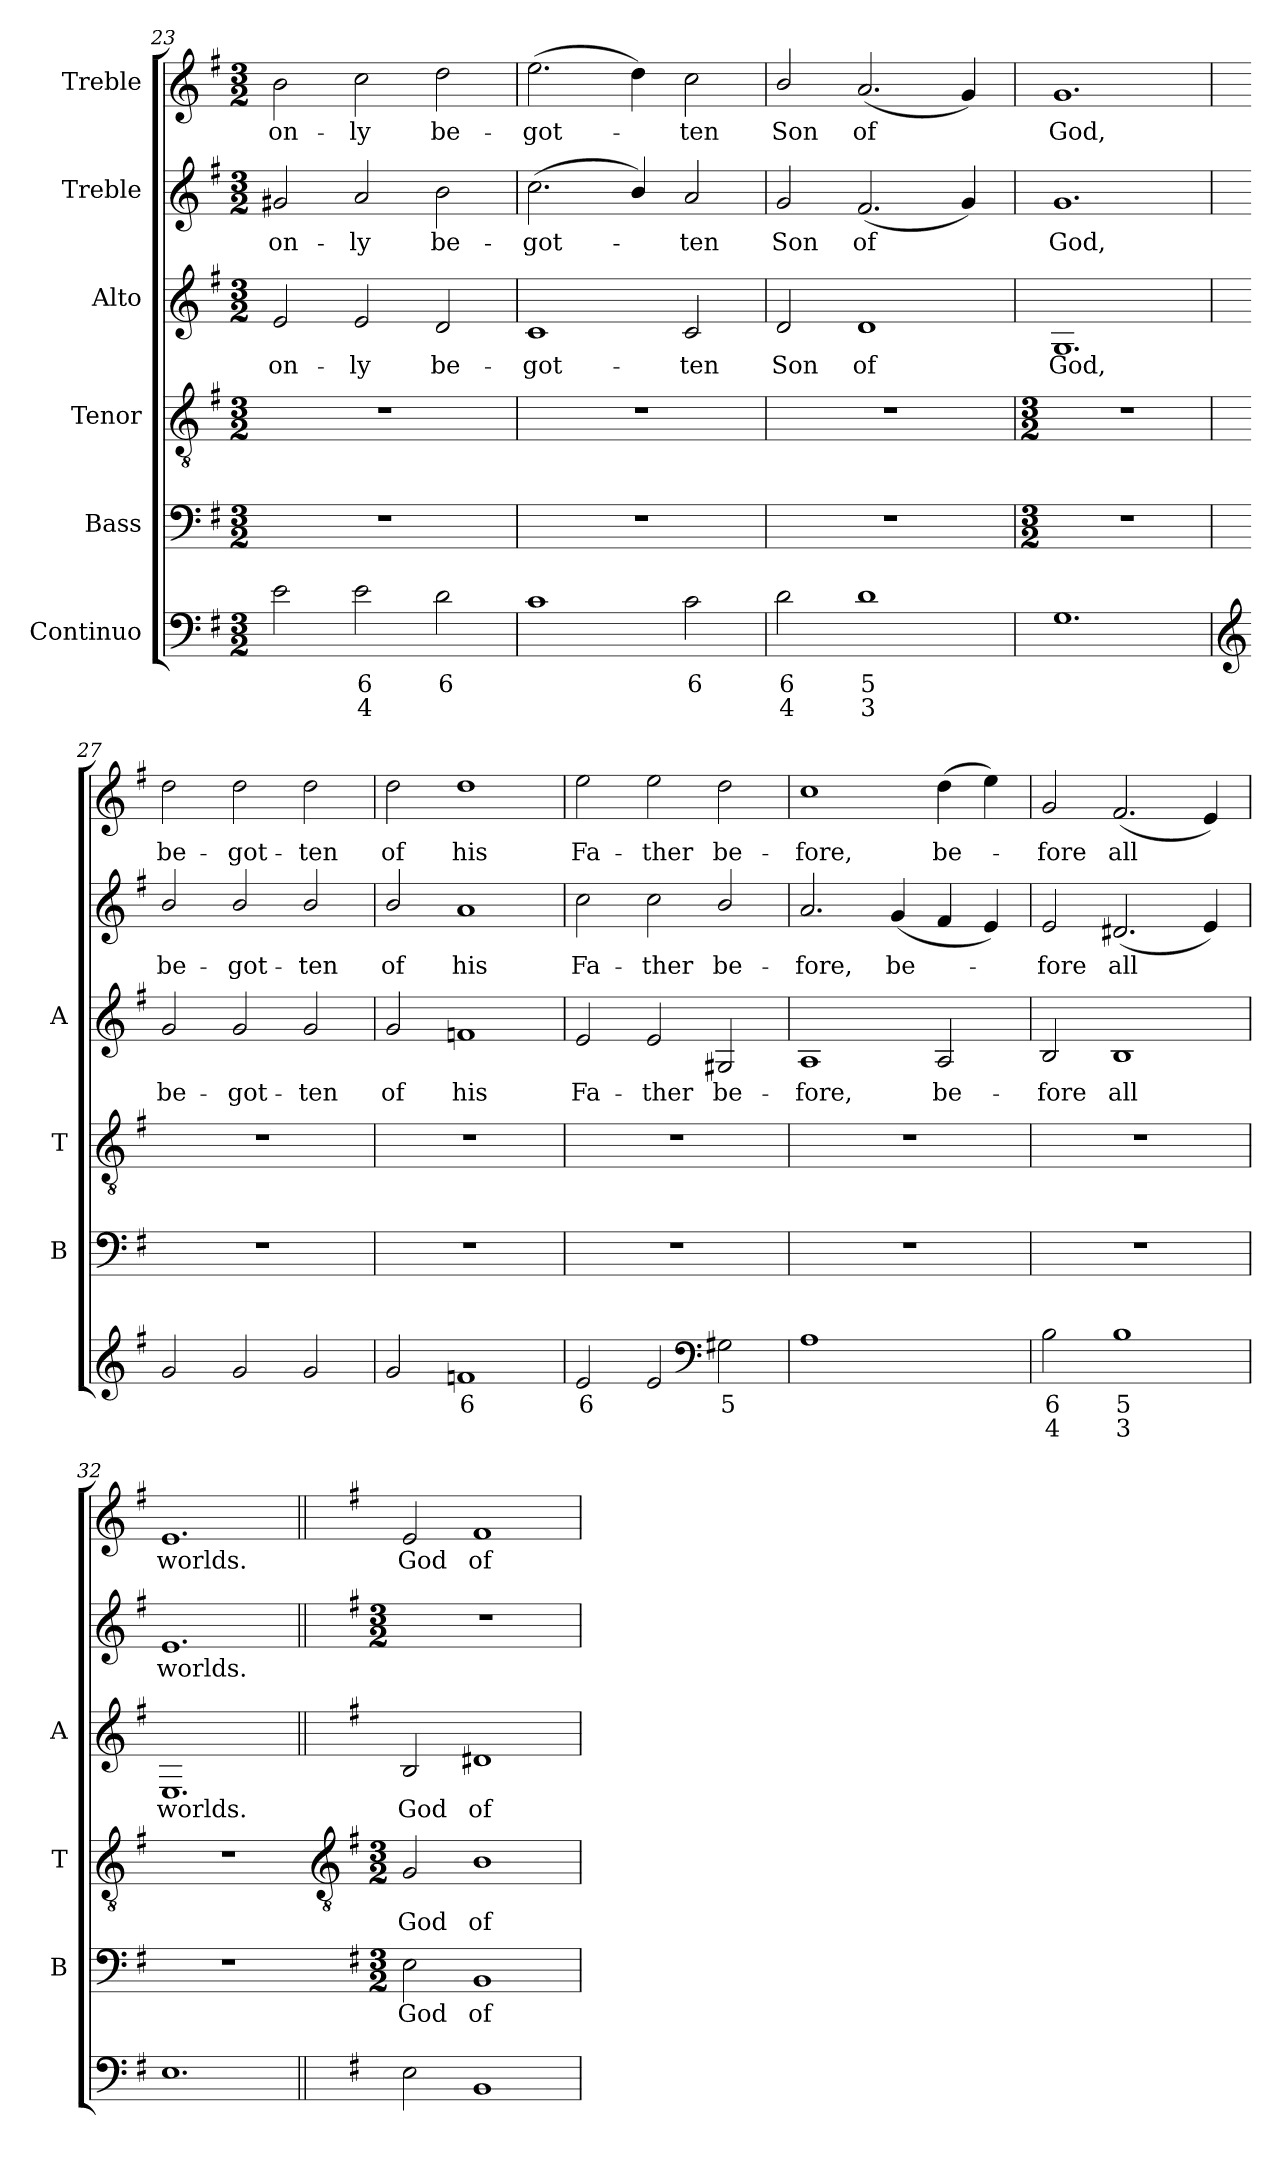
**kern	**text	**text	**kern	**text	**kern	**text	**kern	**text	**kern	**text	**kern	**text
*part6	*part6	*part6	*part5	*part5	*part4	*part4	*part3	*part3	*part2	*part2	*part1	*part1
*staff6	*staff6	*staff6	*staff5	*staff5	*staff4	*staff4	*staff3	*staff3	*staff2	*staff2	*staff1	*staff1
*I"Continuo	*	*	*I"Bass	*	*I"Tenor	*	*I"Alto	*	*I"Treble	*	*I"Treble	*
*	*	*	*I'B	*	*I'T	*	*I'A	*	*	*	*	*
*clefF4	*	*	*clefF4	*	*clefGv2	*	*clefG2	*	*clefG2	*	*clefG2	*
*k[f#]	*	*	*k[f#]	*	*k[f#]	*	*k[f#]	*	*k[f#]	*	*k[f#]	*
*G:	*	*	*G:	*	*G:	*	*G:	*	*G:	*	*G:	*
*M3/2	*	*	*M3/2	*	*M3/2	*	*M3/2	*	*M3/2	*	*M3/2	*
=23	=23	=23	=23	=23	=23	=23	=23	=23	=23	=23	=23	=23
!	!	!	!	!	!	!	!	!LO:LY:b	!	!LO:LY:b	!	!LO:LY:b
2e	.	.	1.r	.	1.r	.	2e	on-	2g#X	on-	2b	on-
!	!LO:LY:b	!LO:LY:b	!	!	!	!	!	!LO:LY:b	!	!LO:LY:b	!	!LO:LY:b
2e	6	4	.	.	.	.	2e	-ly	2a	-ly	2cc	-ly
!	!LO:LY:b	!	!	!	!	!	!	!LO:LY:b	!	!LO:LY:b	!	!LO:LY:b
2d	6	.	.	.	.	.	2d	be-	2b	be-	2dd	be-
=24	=24	=24	=24	=24	=24	=24	=24	=24	=24	=24	=24	=24
!	!	!	!	!	!	!	!	!LO:LY:b	!	!LO:LY:b	!	!LO:LY:b
1c	.	.	1.r	.	1.r	.	1c	-got-	(<2.cc	-got-	(>2.ee	-got-
.	.	.	.	.	.	.	.	.	4b/)	.	4dd)	.
!	!LO:LY:b	!	!	!	!	!	!	!LO:LY:b	!	!LO:LY:b	!	!LO:LY:b
2c	6	.	.	.	.	.	2c	-ten	2a	ten	2cc	ten
=25	=25	=25	=25	=25	=25	=25	=25	=25	=25	=25	=25	=25
!	!LO:LY:b	!LO:LY:b	!	!	!	!	!	!LO:LY:b	!	!LO:LY:b	!	!LO:LY:b
2d	6	4	1.r	.	1.r	.	2d	Son	2g	Son	2b/	Son
!	!LO:LY:b	!LO:LY:b	!	!	!	!	!	!LO:LY:b	!	!LO:LY:b	!	!LO:LY:b
1d	5	3	.	.	.	.	1d	of	(<2.f#	of	(<2.a	of
.	.	.	.	.	.	.	.	.	4g)	.	4g)	.
!!LO:LB:g=z
=26	=26	=26	=26	=26	=26	=26	=26	=26	=26	=26	=26	=26
*	*	*	*M3/2	*	*M3/2	*	*	*	*	*	*	*
!	!	!	!	!	!	!	!	!LO:LY:b	!	!LO:LY:b	!	!LO:LY:b
1.G	.	.	1.r	.	1.r	.	1.G	God,	1.g	God,	1.g	God,
=27	=27	=27	=27	=27	=27	=27	=27	=27	=27	=27	=27	=27
*clefG2	*	*	*	*	*	*	*	*	*	*	*	*
!	!	!	!	!	!	!	!	!LO:LY:b	!	!LO:LY:b	!	!LO:LY:b
2g	.	.	1.r	.	1.r	.	2g	be-	2b/	be-	2dd	be-
!	!	!	!	!	!	!	!	!LO:LY:b	!	!LO:LY:b	!	!LO:LY:b
2g	.	.	.	.	.	.	2g	-got-	2b/	-got-	2dd	-got-
!	!	!	!	!	!	!	!	!LO:LY:b	!	!LO:LY:b	!	!LO:LY:b
2g	.	.	.	.	.	.	2g	-ten	2b/	-ten	2dd	-ten
=28	=28	=28	=28	=28	=28	=28	=28	=28	=28	=28	=28	=28
!	!	!	!	!	!	!	!	!LO:LY:b	!	!LO:LY:b	!	!LO:LY:b
2g	.	.	1.r	.	1.r	.	2g	of	2b/	of	2dd	of
!	!LO:LY:b	!	!	!	!	!	!	!LO:LY:b	!	!LO:LY:b	!	!LO:LY:b
1fn	6	.	.	.	.	.	1fn	his	1a	his	1dd	his
=29	=29	=29	=29	=29	=29	=29	=29	=29	=29	=29	=29	=29
!	!LO:LY:b	!	!	!	!	!	!	!LO:LY:b	!	!LO:LY:b	!	!LO:LY:b
2e	6	.	1.r	.	1.r	.	2e	Fa-	2cc	Fa-	2ee	Fa-
!	!	!	!	!	!	!	!	!LO:LY:b	!	!LO:LY:b	!	!LO:LY:b
2e	.	.	.	.	.	.	2e	-ther	2cc	-ther	2ee	-ther
*clefF4	*	*	*	*	*	*	*	*	*	*	*	*
!	!LO:LY:b	!	!	!	!	!	!	!LO:LY:b	!	!LO:LY:b	!	!LO:LY:b
2G#X	5	.	.	.	.	.	2G#X	be-	2b/	be-	2dd	be-
=30	=30	=30	=30	=30	=30	=30	=30	=30	=30	=30	=30	=30
!	!	!	!	!	!	!	!	!LO:LY:b	!	!LO:LY:b	!	!LO:LY:b
1A	.	.	1.r	.	1.r	.	1A	-fore,	2.a	-fore,	1cc	-fore,
!	!	!	!	!	!	!	!	!	!	!LO:LY:b	!	!
.	.	.	.	.	.	.	.	.	(<4g	be-	.	.
!	!LO:LY:b	!LO:LY:b	!	!	!	!	!	!LO:LY:b	!	!	!	!LO:LY:b
[4Ayy	6	4	.	.	.	.	2A	be-	4f#	.	(>4dd	be-
!	!LO:LY:b	!LO:LY:b	!	!	!	!	!	!	!	!	!	!
4Ayy]	5	3	.	.	.	.	.	.	4e)	.	4ee)	.
=31	=31	=31	=31	=31	=31	=31	=31	=31	=31	=31	=31	=31
!	!LO:LY:b	!LO:LY:b	!	!	!	!	!	!LO:LY:b	!	!LO:LY:b	!	!LO:LY:b
2B	6	4	1.r	.	1.r	.	2B	-fore	2e	fore	2g	fore
!	!LO:LY:b	!LO:LY:b	!	!	!	!	!	!LO:LY:b	!	!LO:LY:b	!	!LO:LY:b
1B	5	3	.	.	.	.	1B	all	(<2.d#X	all	(<2.f#	all
.	.	.	.	.	.	.	.	.	4e)	.	4e)	.
=32	=32	=32	=32	=32	=32	=32	=32	=32	=32	=32	=32	=32
!	!	!	!	!	!	!	!	!LO:LY:b	!	!LO:LY:b	!	!LO:LY:b
1.E	.	.	1.r	.	1.r	.	1.E	worlds.	1.e	worlds.	1.e	worlds.
!!LO:LB:g=z
=33||	=33||	=33||	=33	=33||	=33	=33||	=33||	=33||	=33||	=33||	=33||	=33||
*	*	*	*	*	*clefGv2	*	*	*	*	*	*	*
*	*	*	*k[f#]	*	*k[f#]	*	*	*	*	*	*	*
*	*	*	*G:	*	*G:	*	*	*	*	*	*	*
*	*	*	*M3/2	*	*M3/2	*	*	*	*M3/2	*	*	*
!	!	!	!	!LO:LY:b	!	!LO:LY:b	!	!LO:LY:b	!	!	!	!LO:LY:b
2E	.	.	2E	God	2G	God	2B	God	1.r	.	2e	God
!	!	!	!	!LO:LY:b	!	!LO:LY:b	!	!LO:LY:b	!	!	!	!LO:LY:b
1BB	.	.	1BB	of	1B	of	1d#X	of	.	.	1f#	of
=	=	=	=	=	=	=	=	=	=	=	=	=
*-	*-	*-	*-	*-	*-	*-	*-	*-	*-	*-	*-	*-
